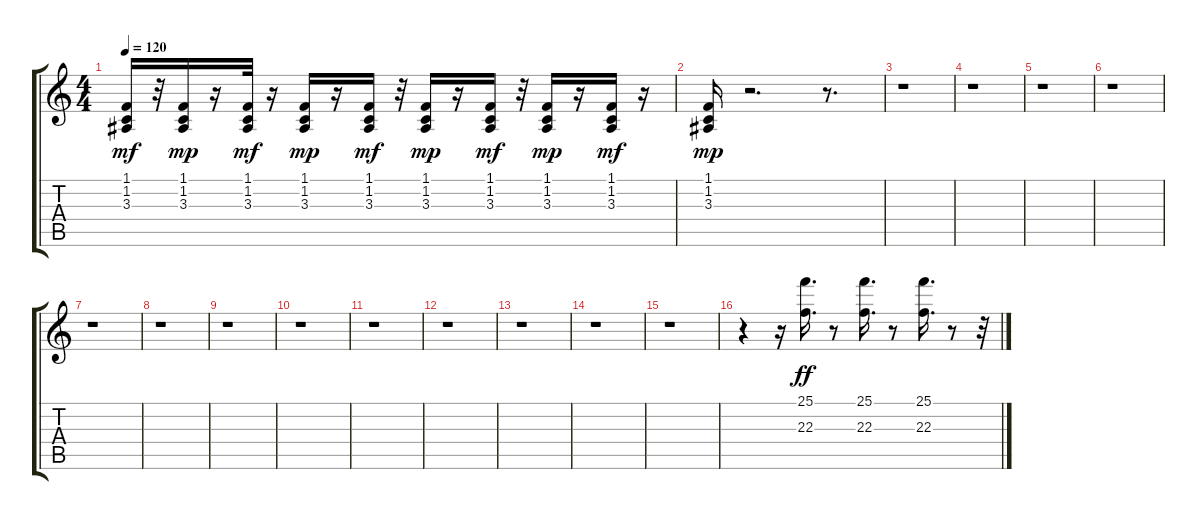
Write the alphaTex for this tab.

\track "" {instrument electricpiano1}
\staff {score tabs}
\tuning (E4 B3 G3 D3 A2 E2) {hide}
\ts (4 4)
\tempo 120
\clef g2
\ks c
(1.1 1.2 3.3).16{dy mf} r.32 (1.1 1.2 3.3).16{dy mp} r.16 (1.1 1.2 3.3).32{dy mf} r.16 (1.1 1.2 3.3).16{dy mp} r.16 (1.1 1.2 3.3).16{dy mf} r.32 (1.1 1.2 3.3).16{dy mp} r.16 (1.1 1.2 3.3).16{dy mf} r.32 (1.1 1.2 3.3).16{dy mp} r.16 (1.1 1.2 3.3).16{dy mf} r.16 |
(1.1 1.2 3.3).16{dy mp} r.2{d} r.8{d} |
r.1 |
r.1 |
r.1 |
r.1 |
r.1 |
r.1 |
r.1 |
r.1 |
r.1 |
r.1 |
r.1 |
r.1 |
r.1 |
r.4 r.16 (25.1 22.3).16{d dy ff balance 3 instrument acousticgrandpiano} r.8 (25.1 22.3).16{d balance 2} r.8 (25.1 22.3).16{d} r.8 r.32
